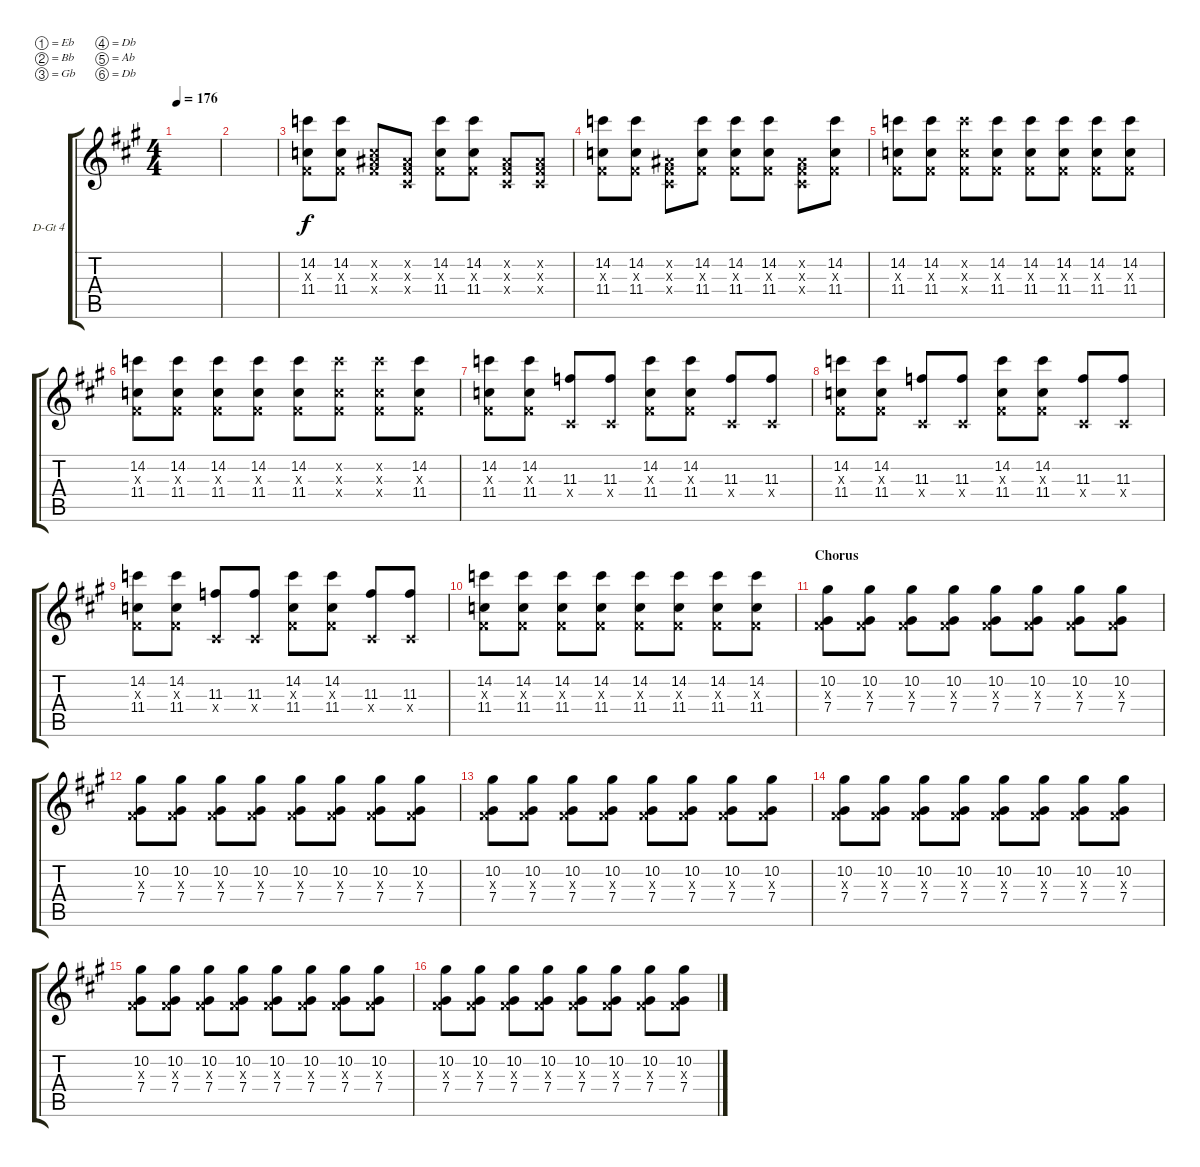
\defaultSystemsLayout 4
\bracketExtendMode groupsimilarinstruments
\firstSystemTrackNameOrientation horizontal
\otherSystemsTrackNameOrientation horizontal
\track ("Distortion Guitar 4" "D-Gt 4") {instrument distortionguitar}
\staff {score tabs}
\tuning (Eb4 Bb3 Gb3 Db3 Ab2 Db2)
\ts (4 4)
\tempo 176
\clef g2
\ks a
|
|
(11.4 0.3{x} 14.2).8 (11.4 0.3{x} 14.2).8 (11.4{x} 0.3{x} 0.2{x}).8 (0.4{x} 0.3{x} 0.2{x}).8 (11.4 0.3{x} 14.2).8 (11.4 0.3{x} 14.2).8 (0.4{x} 0.3{x} 0.2{x}).8 (0.4{x} 0.3{x} 0.2{x}).8 |
(11.4 0.3{x} 14.2).8 (11.4 0.3{x} 14.2).8 (0.4{x} 0.3{x} 0.2{x}).8 (11.4 0.3{x} 14.2).8 (11.4 0.3{x} 14.2).8 (11.4 0.3{x} 14.2).8 (0.4{x} 0.3{x} 0.2{x}).8 (11.4 0.3{x} 14.2).8 |
(11.4 0.3{x} 14.2).8 (11.4 0.3{x} 14.2).8 (11.4{x} 0.3{x} 14.2{x}).8 (11.4 0.3{x} 14.2).8 (11.4 0.3{x} 14.2).8 (11.4 0.3{x} 14.2).8 (11.4 0.3{x} 14.2).8 (11.4 0.3{x} 14.2).8 |
(11.4 0.3{x} 14.2).8 (11.4 0.3{x} 14.2).8 (11.4 0.3{x} 14.2).8 (11.4 0.3{x} 14.2).8 (11.4 0.3{x} 14.2).8 (11.4{x} 0.3{x} 14.2{x}).8 (11.4{x} 0.3{x} 14.2{x}).8 (11.4 0.3{x} 14.2).8 |
(14.2 0.3{x} 11.4).8 (14.2 0.3{x} 11.4).8 (11.3 0.4{x}).8 (11.3 0.4{x}).8 (14.2 0.3{x} 11.4).8 (14.2 0.3{x} 11.4).8 (11.3 0.4{x}).8 (11.3 0.4{x}).8 |
(14.2 0.3{x} 11.4).8 (14.2 0.3{x} 11.4).8 (11.3 0.4{x}).8 (11.3 0.4{x}).8 (14.2 0.3{x} 11.4).8 (14.2 0.3{x} 11.4).8 (11.3 0.4{x}).8 (11.3 0.4{x}).8 |
(14.2 0.3{x} 11.4).8 (14.2 0.3{x} 11.4).8 (11.3 0.4{x}).8 (11.3 0.4{x}).8 (14.2 0.3{x} 11.4).8 (14.2 0.3{x} 11.4).8 (11.3 0.4{x}).8 (11.3 0.4{x}).8 |
(14.2 0.3{x} 11.4).8 (14.2 0.3{x} 11.4).8 (14.2 0.3{x} 11.4).8 (14.2 0.3{x} 11.4).8 (14.2 0.3{x} 11.4).8 (14.2 0.3{x} 11.4).8 (14.2 0.3{x} 11.4).8 (14.2 0.3{x} 11.4).8 |
\section ("" "Chorus")
(10.2 0.3{x} 7.4).8 (10.2 0.3{x} 7.4).8 (10.2 0.3{x} 7.4).8 (10.2 0.3{x} 7.4).8 (10.2 0.3{x} 7.4).8 (10.2 0.3{x} 7.4).8 (10.2 0.3{x} 7.4).8 (10.2 0.3{x} 7.4).8 |
(7.4 0.3{x} 10.2).8 (7.4 0.3{x} 10.2).8 (7.4 0.3{x} 10.2).8 (7.4 0.3{x} 10.2).8 (7.4 0.3{x} 10.2).8 (7.4 0.3{x} 10.2).8 (7.4 0.3{x} 10.2).8 (7.4 0.3{x} 10.2).8 |
(10.2 0.3{x} 7.4).8 (10.2 0.3{x} 7.4).8 (10.2 0.3{x} 7.4).8 (10.2 0.3{x} 7.4).8 (10.2 0.3{x} 7.4).8 (10.2 0.3{x} 7.4).8 (10.2 0.3{x} 7.4).8 (10.2 0.3{x} 7.4).8 |
(7.4 0.3{x} 10.2).8 (7.4 0.3{x} 10.2).8 (7.4 0.3{x} 10.2).8 (7.4 0.3{x} 10.2).8 (7.4 0.3{x} 10.2).8 (7.4 0.3{x} 10.2).8 (7.4 0.3{x} 10.2).8 (7.4 0.3{x} 10.2).8 |
(10.2 0.3{x} 7.4).8 (10.2 0.3{x} 7.4).8 (10.2 0.3{x} 7.4).8 (10.2 0.3{x} 7.4).8 (10.2 0.3{x} 7.4).8 (10.2 0.3{x} 7.4).8 (10.2 0.3{x} 7.4).8 (10.2 0.3{x} 7.4).8 |
(7.4 0.3{x} 10.2).8 (7.4 0.3{x} 10.2).8 (7.4 0.3{x} 10.2).8 (7.4 0.3{x} 10.2).8 (7.4 0.3{x} 10.2).8 (7.4 0.3{x} 10.2).8 (7.4 0.3{x} 10.2).8 (7.4 0.3{x} 10.2).8
